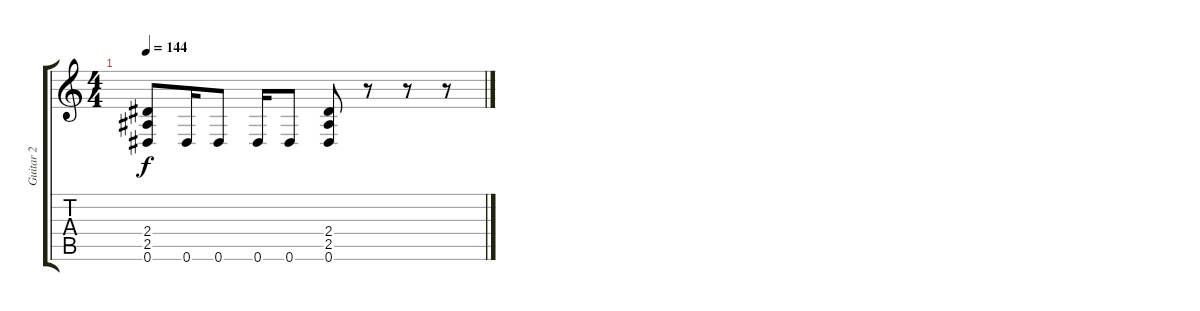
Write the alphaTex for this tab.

\track ("Guitar 2" "Guitar 2") {instrument distortionguitar}
\staff {score tabs}
\tuning (Eb4 Bb3 Gb3 Db3 Ab2 Eb2) {hide}
\ts (4 4)
\tempo 144
\clef g2
\ks c
(2.4 2.5 0.6).8{dy f} 0.6.16 0.6.8 0.6.16 0.6.8 (2.4 2.5 0.6).8 r.8 r.8 r.8
